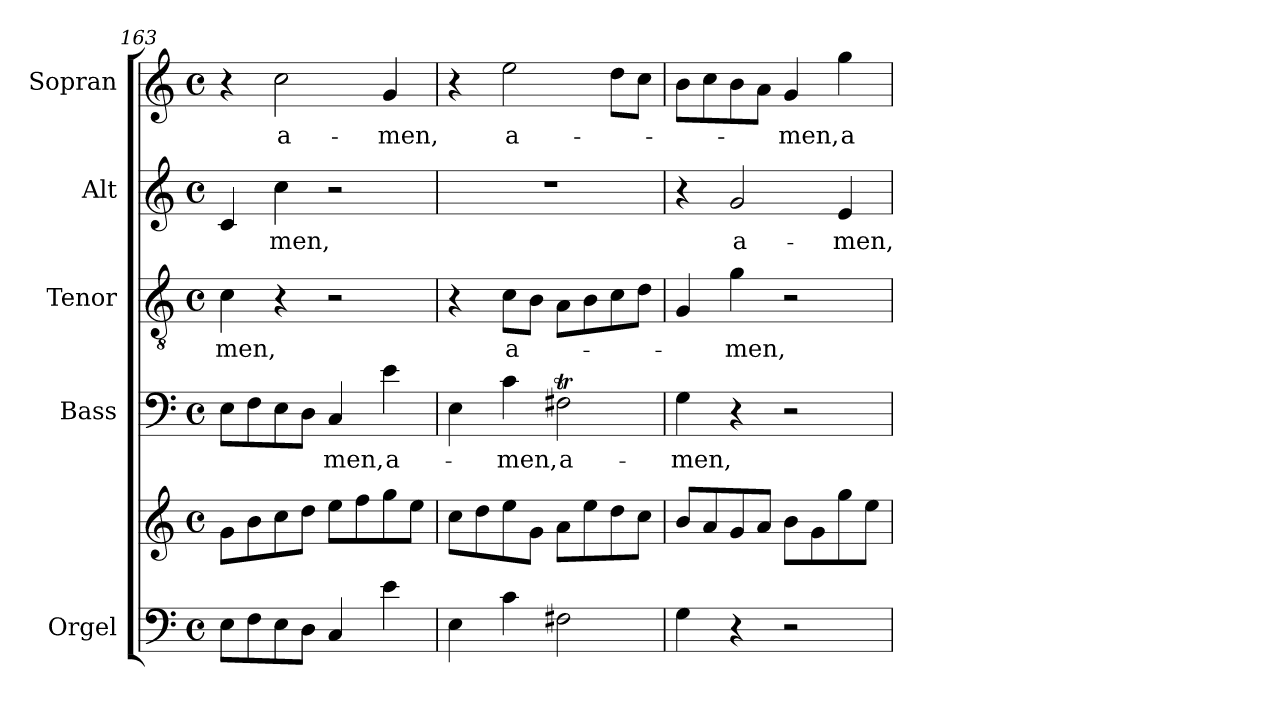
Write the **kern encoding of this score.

**kern	**kern	**kern	**text	**kern	**text	**kern	**text	**kern	**text
*part5	*part5	*part4	*part4	*part3	*part3	*part2	*part2	*part1	*part1
*staff6	*staff5	*staff4	*staff4	*staff3	*staff3	*staff2	*staff2	*staff1	*staff1
*I"Orgel	*	*I"Bass	*	*I"Tenor	*	*I"Alt	*	*I"Sopran	*
*I'Org.	*	*I'B.	*	*I'T.	*	*I'A.	*	*I'S.	*
*clefF4	*clefG2	*clefF4	*	*clefGv2	*	*clefG2	*	*clefG2	*
*k[]	*k[]	*k[]	*	*k[]	*	*k[]	*	*k[]	*
*C:	*C:	*C:	*	*C:	*	*C:	*	*C:	*
*M4/4	*M4/4	*M4/4	*	*M4/4	*	*M4/4	*	*M4/4	*
*met(c)	*met(c)	*met(c)	*	*met(c)	*	*met(c)	*	*met(c)	*
=163	=163	=163	=163	=163	=163	=163	=163	=163	=163
!	!	!	!	!	!LO:LY:b	!	!	!	!
8E\L	8g\L	8E\L	.	4c\	-men,	4c/	.	4r	.
8F\	8b\	8F\	.	.	.	.	.	.	.
!	!	!	!	!	!	!	!LO:LY:b	!	!LO:LY:b
8E\	8cc\	8E\	.	4r	.	4cc\	-men,	2cc\	a-
8D\J	8dd\J	8D\J	.	.	.	.	.	.	.
!	!	!	!LO:LY:b	!	!	!	!	!	!
4C/	8ee\L	4C/	-men,	2r	.	2r	.	.	.
.	8ff\	.	.	.	.	.	.	.	.
!	!	!	!LO:LY:b	!	!	!	!	!	!LO:LY:b
4e\	8gg\	4e\	a-	.	.	.	.	4g/	-men,
.	8ee\J	.	.	.	.	.	.	.	.
=164	=164	=164	=164	=164	=164	=164	=164	=164	=164
4E\	8cc\L	4E\	.	4r	.	1r	.	4r	.
.	8dd\	.	.	.	.	.	.	.	.
!	!	!	!LO:LY:b	!	!LO:LY:b	!	!	!	!LO:LY:b
4c\	8ee\	4c\	-men,	8c\L	a-	.	.	2ee\	a-
.	8g\J	.	.	8B\J	.	.	.	.	.
!	!	!	!LO:LY:b	!	!	!	!	!	!
2F#X\	8a\L	2F#Xt\	a-	8A\L	.	.	.	.	.
.	8ee\	.	.	8B\	.	.	.	.	.
.	8dd\	.	.	8c\	.	.	.	8dd\L	.
.	8cc\J	.	.	8d\J	.	.	.	8cc\J	.
=165	=165	=165	=165	=165	=165	=165	=165	=165	=165
!	!	!	!LO:LY:b	!	!	!	!	!	!
4G\	8b/L	4G\	-men,	4G/	.	4r	.	8b\L	.
.	8a/	.	.	.	.	.	.	8cc\	.
!	!	!	!	!	!LO:LY:b	!	!LO:LY:b	!	!
4r	8g/	4r	.	4g\	-men,	2g/	a-	8b\	.
.	8a/J	.	.	.	.	.	.	8a\J	.
!	!	!	!	!	!	!	!	!	!LO:LY:b
2r	8b\L	2r	.	2r	.	.	.	4g/	-men,
.	8g\	.	.	.	.	.	.	.	.
!	!	!	!	!	!	!	!LO:LY:b	!	!LO:LY:b
.	8gg\	.	.	.	.	4e/	-men,	4gg\	a-
.	8ee\J	.	.	.	.	.	.	.	.
=	=	=	=	=	=	=	=	=	=
*-	*-	*-	*-	*-	*-	*-	*-	*-	*-
